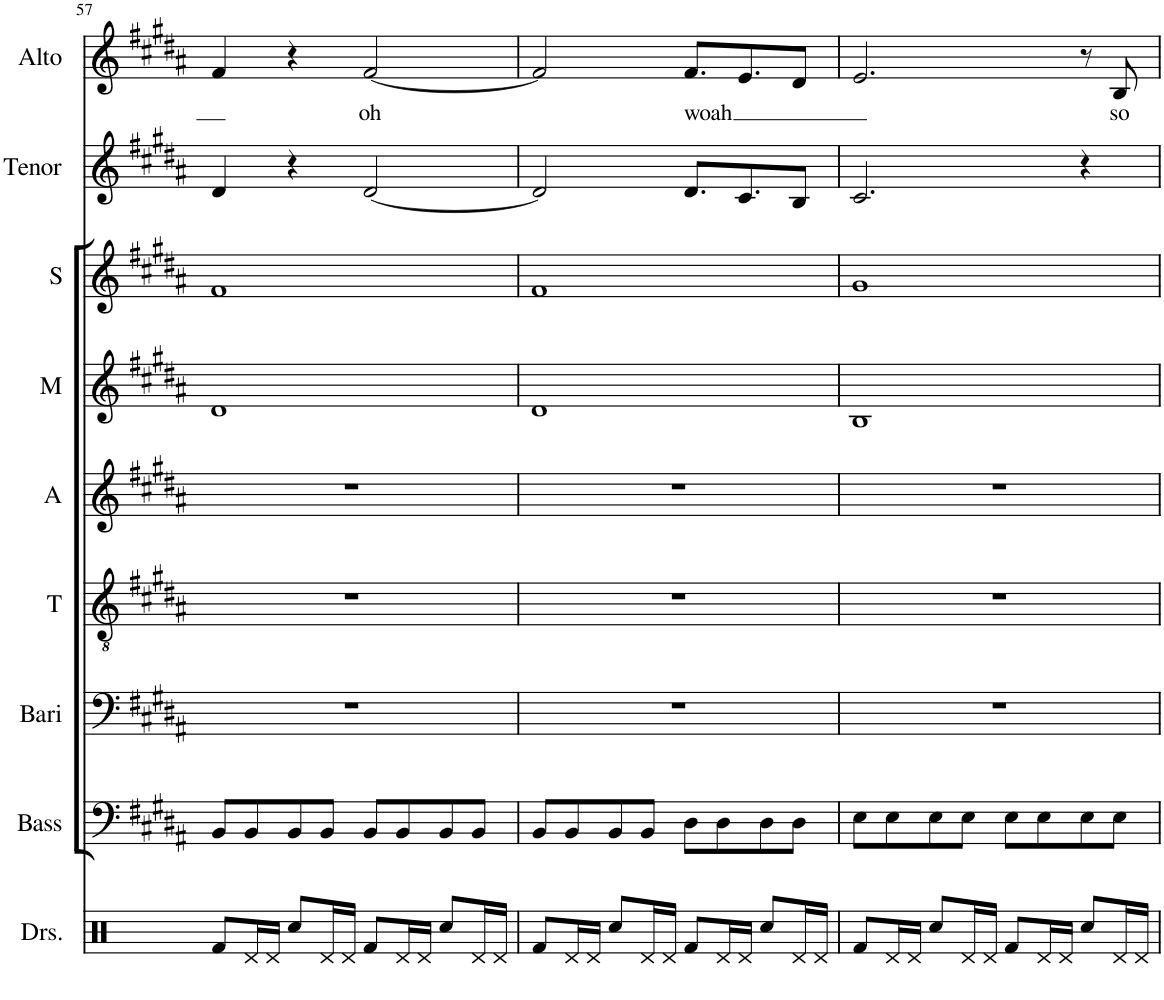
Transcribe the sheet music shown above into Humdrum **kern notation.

**kern	**kern	**kern	**kern	**kern	**kern	**kern	**kern	**kern	**text
*part9	*part8	*part7	*part6	*part5	*part4	*part3	*part2	*part1	*part1
*staff9	*staff8	*staff7	*staff6	*staff5	*staff4	*staff3	*staff2	*staff1	*staff1
*I"Drumset	*I"Bass	*I"Baritone	*I"Tenor	*I"Alto	*I"Mezzo	*I"Soprano	*I"Tenor	*I"Alto	*
*I'Drs.	*I'Bass	*I'Bari	*I'T	*I'A	*I'M	*I'S	*I'Tenor	*I'Alto	*
!!LO:PB:g=z
*clefX	*clefF4	*clefF4	*clefGv2	*clefG2	*clefG2	*clefG2	*clefG2	*clefG2	*
*k[]	*k[f#c#g#d#a#]	*k[f#c#g#d#a#]	*k[f#c#g#d#a#]	*k[f#c#g#d#a#]	*k[f#c#g#d#a#]	*k[f#c#g#d#a#]	*k[f#c#g#d#a#]	*k[f#c#g#d#a#]	*
*M4/4	*M4/4	*M4/4	*M4/4	*M4/4	*M4/4	*M4/4	*M4/4	*M4/4	*
=57	=57	=57	=57	=57	=57	=57	=57	=57	=57
8Rf/L	8BB/L	1r	1r	1r	1d#	1f#	4d#/	4f#/	.
16Rd/L	8BB/	.	.	.	.	.	.	.	.
16Rd/JJ	.	.	.	.	.	.	.	.	.
8Rcc/L	8BB/	.	.	.	.	.	4r	4r	.
16Rd/L	8BB/J	.	.	.	.	.	.	.	.
16Rd/JJ	.	.	.	.	.	.	.	.	.
!	!	!	!	!	!	!	!	!	!LO:LY:b
8Rf/L	8BB/L	.	.	.	.	.	[2d#/	[2f#/	oh
16Rd/L	8BB/	.	.	.	.	.	.	.	.
16Rd/JJ	.	.	.	.	.	.	.	.	.
8Rcc/L	8BB/	.	.	.	.	.	.	.	.
16Rd/L	8BB/J	.	.	.	.	.	.	.	.
16Rd/JJ	.	.	.	.	.	.	.	.	.
=58	=58	=58	=58	=58	=58	=58	=58	=58	=58
8Rf/L	8BB/L	1r	1r	1r	1d#	1f#	2d#/]	2f#/]	.
16Rd/L	8BB/	.	.	.	.	.	.	.	.
16Rd/JJ	.	.	.	.	.	.	.	.	.
8Rcc/L	8BB/	.	.	.	.	.	.	.	.
16Rd/L	8BB/J	.	.	.	.	.	.	.	.
16Rd/JJ	.	.	.	.	.	.	.	.	.
!	!	!	!	!	!	!	!	!	!LO:LY:b
8Rf/L	8D#\L	.	.	.	.	.	8.d#/L	8.f#/L	woah
16Rd/L	8D#\	.	.	.	.	.	.	.	.
16Rd/JJ	.	.	.	.	.	.	8.c#/	8.e/	.
8Rcc/L	8D#\	.	.	.	.	.	.	.	.
16Rd/L	8D#\J	.	.	.	.	.	8B/J	8d#/J	.
16Rd/JJ	.	.	.	.	.	.	.	.	.
=59	=59	=59	=59	=59	=59	=59	=59	=59	=59
8Rf/L	8E\L	1r	1r	1r	1B	1g#	2.c#/	2.e/	.
16Rd/L	8E\	.	.	.	.	.	.	.	.
16Rd/JJ	.	.	.	.	.	.	.	.	.
8Rcc/L	8E\	.	.	.	.	.	.	.	.
16Rd/L	8E\J	.	.	.	.	.	.	.	.
16Rd/JJ	.	.	.	.	.	.	.	.	.
8Rf/L	8E\L	.	.	.	.	.	.	.	.
16Rd/L	8E\	.	.	.	.	.	.	.	.
16Rd/JJ	.	.	.	.	.	.	.	.	.
8Rcc/L	8E\	.	.	.	.	.	4r	8r	.
!	!	!	!	!	!	!	!	!	!LO:LY:b
16Rd/L	8E\J	.	.	.	.	.	.	8B/	so
16Rd/JJ	.	.	.	.	.	.	.	.	.
=	=	=	=	=	=	=	=	=	=
*-	*-	*-	*-	*-	*-	*-	*-	*-	*-
